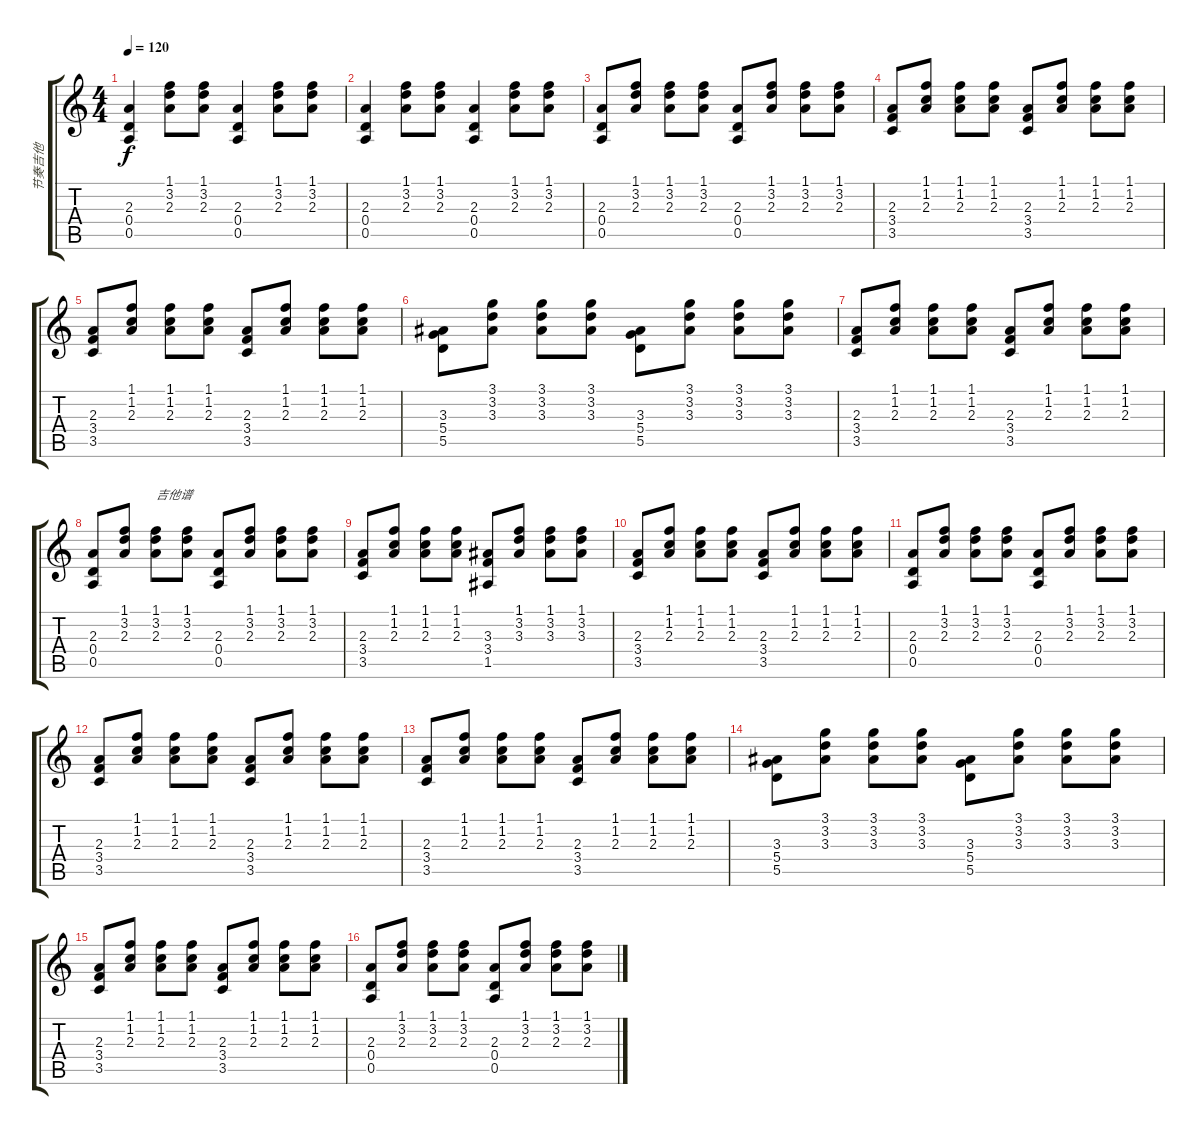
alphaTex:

\track ("节奏吉他" "节奏吉他") {instrument acousticguitarsteel}
\staff {score tabs}
\tuning (E4 B3 G3 D3 A2 E2) {hide}
\ts (4 4)
\tempo 120
\clef g2
\ks c
(2.3 0.4 0.5).4{dy f} (1.1 3.2 2.3).8 (1.1 3.2 2.3).8 (2.3 0.4 0.5).4 (1.1 3.2 2.3).8 (1.1 3.2 2.3).8 |
(2.3 0.4 0.5).4 (1.1 3.2 2.3).8 (1.1 3.2 2.3).8 (2.3 0.4 0.5).4 (1.1 3.2 2.3).8 (1.1 3.2 2.3).8 |
(2.3 0.4 0.5).8 (1.1 3.2 2.3).8 (1.1 3.2 2.3).8 (1.1 3.2 2.3).8 (2.3 0.4 0.5).8 (1.1 3.2 2.3).8 (1.1 3.2 2.3).8 (1.1 3.2 2.3).8 |
(2.3 3.4 3.5).8 (1.1 1.2 2.3).8 (1.1 1.2 2.3).8 (1.1 1.2 2.3).8 (2.3 3.4 3.5).8 (1.1 1.2 2.3).8 (1.1 1.2 2.3).8 (1.1 1.2 2.3).8 |
(2.3 3.4 3.5).8 (1.1 1.2 2.3).8 (1.1 1.2 2.3).8 (1.1 1.2 2.3).8 (2.3 3.4 3.5).8 (1.1 1.2 2.3).8 (1.1 1.2 2.3).8 (1.1 1.2 2.3).8 |
(3.3 5.4 5.5).8 (3.1 3.2 3.3).8 (3.1 3.2 3.3).8 (3.1 3.2 3.3).8 (3.3 5.4 5.5).8 (3.1 3.2 3.3).8 (3.1 3.2 3.3).8 (3.1 3.2 3.3).8 |
(2.3 3.4 3.5).8 (1.1 1.2 2.3).8 (1.1 1.2 2.3).8 (1.1 1.2 2.3).8 (2.3 3.4 3.5).8 (1.1 1.2 2.3).8 (1.1 1.2 2.3).8 (1.1 1.2 2.3).8 |
(2.3 0.4 0.5).8 (1.1 3.2 2.3).8 (1.1 3.2 2.3).8{txt "吉他谱"} (1.1 3.2 2.3).8 (2.3 0.4 0.5).8 (1.1 3.2 2.3).8 (1.1 3.2 2.3).8 (1.1 3.2 2.3).8 |
(2.3 3.4 3.5).8 (1.1 1.2 2.3).8 (1.1 1.2 2.3).8 (1.1 1.2 2.3).8 (3.3 3.4 1.5).8 (1.1 3.2 3.3).8 (1.1 3.2 3.3).8 (1.1 3.2 3.3).8 |
(2.3 3.4 3.5).8 (1.1 1.2 2.3).8 (1.1 1.2 2.3).8 (1.1 1.2 2.3).8 (2.3 3.4 3.5).8 (1.1 1.2 2.3).8 (1.1 1.2 2.3).8 (1.1 1.2 2.3).8 |
(2.3 0.4 0.5).8 (1.1 3.2 2.3).8 (1.1 3.2 2.3).8 (1.1 3.2 2.3).8 (2.3 0.4 0.5).8 (1.1 3.2 2.3).8 (1.1 3.2 2.3).8 (1.1 3.2 2.3).8 |
(2.3 3.4 3.5).8 (1.1 1.2 2.3).8 (1.1 1.2 2.3).8 (1.1 1.2 2.3).8 (2.3 3.4 3.5).8 (1.1 1.2 2.3).8 (1.1 1.2 2.3).8 (1.1 1.2 2.3).8 |
(2.3 3.4 3.5).8 (1.1 1.2 2.3).8 (1.1 1.2 2.3).8 (1.1 1.2 2.3).8 (2.3 3.4 3.5).8 (1.1 1.2 2.3).8 (1.1 1.2 2.3).8 (1.1 1.2 2.3).8 |
(3.3 5.4 5.5).8 (3.1 3.2 3.3).8 (3.1 3.2 3.3).8 (3.1 3.2 3.3).8 (3.3 5.4 5.5).8 (3.1 3.2 3.3).8 (3.1 3.2 3.3).8 (3.1 3.2 3.3).8 |
(2.3 3.4 3.5).8 (1.1 1.2 2.3).8 (1.1 1.2 2.3).8 (1.1 1.2 2.3).8 (2.3 3.4 3.5).8 (1.1 1.2 2.3).8 (1.1 1.2 2.3).8 (1.1 1.2 2.3).8 |
(2.3 0.4 0.5).8 (1.1 3.2 2.3).8 (1.1 3.2 2.3).8 (1.1 3.2 2.3).8 (2.3 0.4 0.5).8 (1.1 3.2 2.3).8 (1.1 3.2 2.3).8 (1.1 3.2 2.3).8
